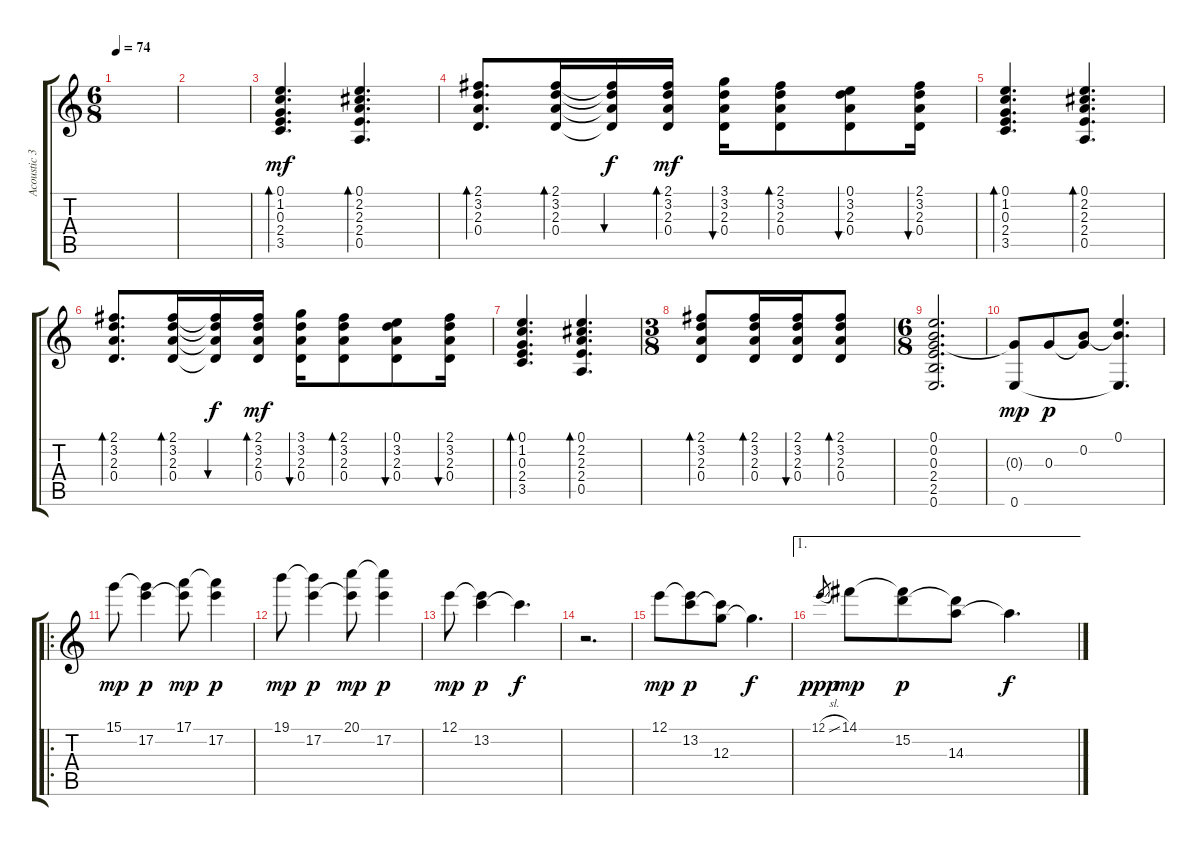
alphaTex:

\track ("Acoustic 3" "Acoustic 3") {instrument acousticguitarsteel}
\staff {score tabs}
\tuning (E4 B3 G3 D3 A2 E2) {hide}
\ts (6 8)
\tempo 74
\clef g2
\ks c
|
|
(0.1 1.2 0.3 2.4 3.5).4{d bd 60 dy mf} (0.1 2.2 2.3 2.4 0.5).4{d bd 60} |
(2.1 3.2 2.3 0.4).8{d bd 60} (2.1 3.2 2.3 0.4).16{bd 60} (2.1{t} 3.2{t} 2.3{t} 0.4{t}).16{bu 60 dy f} (2.1 3.2 2.3 0.4).16{bd 60 dy mf} (3.1 3.2 2.3 0.4).16{bu 60} (2.1 3.2 2.3 0.4).8{bd 60} (0.1 3.2 2.3 0.4).8{bu 60} (2.1 3.2 2.3 0.4).16{bu 60} |
(0.1 1.2 0.3 2.4 3.5).4{d bd 60} (0.1 2.2 2.3 2.4 0.5).4{d bd 60} |
(2.1 3.2 2.3 0.4).8{d bd 60} (2.1 3.2 2.3 0.4).16{bd 60} (2.1{t} 3.2{t} 2.3{t} 0.4{t}).16{bu 60 dy f} (2.1 3.2 2.3 0.4).16{bd 60 dy mf} (3.1 3.2 2.3 0.4).16{bu 60} (2.1 3.2 2.3 0.4).8{bd 60} (0.1 3.2 2.3 0.4).8{bu 60} (2.1 3.2 2.3 0.4).16{bu 60} |
(0.1 1.2 0.3 2.4 3.5).4{d bd 60} (0.1 2.2 2.3 2.4 0.5).4{d bd 60} |
\ts (3 8)
(2.1 3.2 2.3 0.4).8{bd 120} (2.1 3.2 2.3 0.4).16{bd 60} (2.1 3.2 2.3 0.4).16{bu 30} (2.1 3.2 2.3 0.4).8{bd 120} |
\ts (6 8)
(0.1 0.2 0.3 2.4 2.5 0.6).2{d} |
(0.3{t} 0.6).8{dy mp} 0.3.8{dy p} (0.2 0.3{t}).8 (0.1 0.2{t} 0.6{t}).4{d} |
\ro
15.1.8{dy mp volume 14} (15.1{t} 17.2).4{dy p} (17.1 17.2{t}).8{dy mp} (17.1{t} 17.2).4{dy p} |
19.1.8{dy mp} (19.1{t} 17.2).4{dy p} (20.1 17.2{t}).8{dy mp} (20.1{t} 17.2).4{dy p} |
12.1.8{dy mp} (12.1{t} 13.2).4{dy p} 13.2{t}.4{d dy f} |
r.2{d} |
12.1.8{dy mp} (12.1{t} 13.2).8{dy p} (13.2{t} 12.3).8 12.3{t}.4{d dy f} |
\ae 1
12.1{sl}.8{gr dy ppp} 14.1.8{dy mp} (14.1{t} 15.2).8{dy p} (15.2{t} 14.3).8 14.3{t}.4{d dy f}
